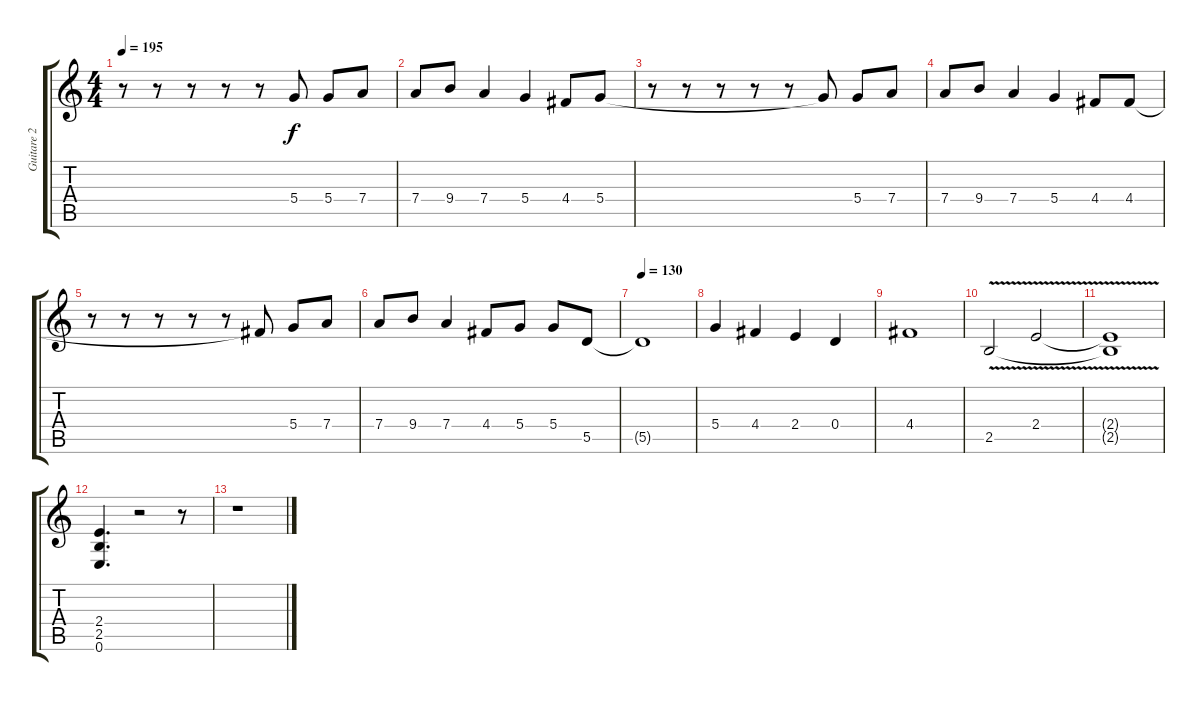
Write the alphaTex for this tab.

\track ("Guitare 2" "Guitare 2") {instrument distortionguitar}
\staff {score tabs}
\tuning (E4 B3 G3 D3 A2 E2) {hide}
\ts (4 4)
\tempo 195
\clef g2
\ks c
r.8{dy f} r.8 r.8 r.8 r.8 5.4{t}.8 5.4.8 7.4.8 |
7.4.8 9.4.8 7.4.4 5.4.4 4.4.8 5.4.8 |
r.8 r.8 r.8 r.8 r.8 5.4{t}.8 5.4.8 7.4.8 |
7.4.8 9.4.8 7.4.4 5.4.4 4.4.8 4.4.8 |
r.8 r.8 r.8 r.8 r.8 4.4{t}.8 5.4.8{instrument distortionguitar} 7.4.8 |
7.4.8 9.4.8 7.4.4 4.4.8 5.4.8 5.4.8 5.5.8 |
\tempo 130
5.5{t}.1 |
5.4.4 4.4.4 2.4.4 0.4.4 |
4.4.1 |
2.5{v}.2 2.4{v}.2 |
(2.4{t} 2.5{t}).1 |
(2.4 2.5 0.6).4{d} r.2 r.8 |
r.1
